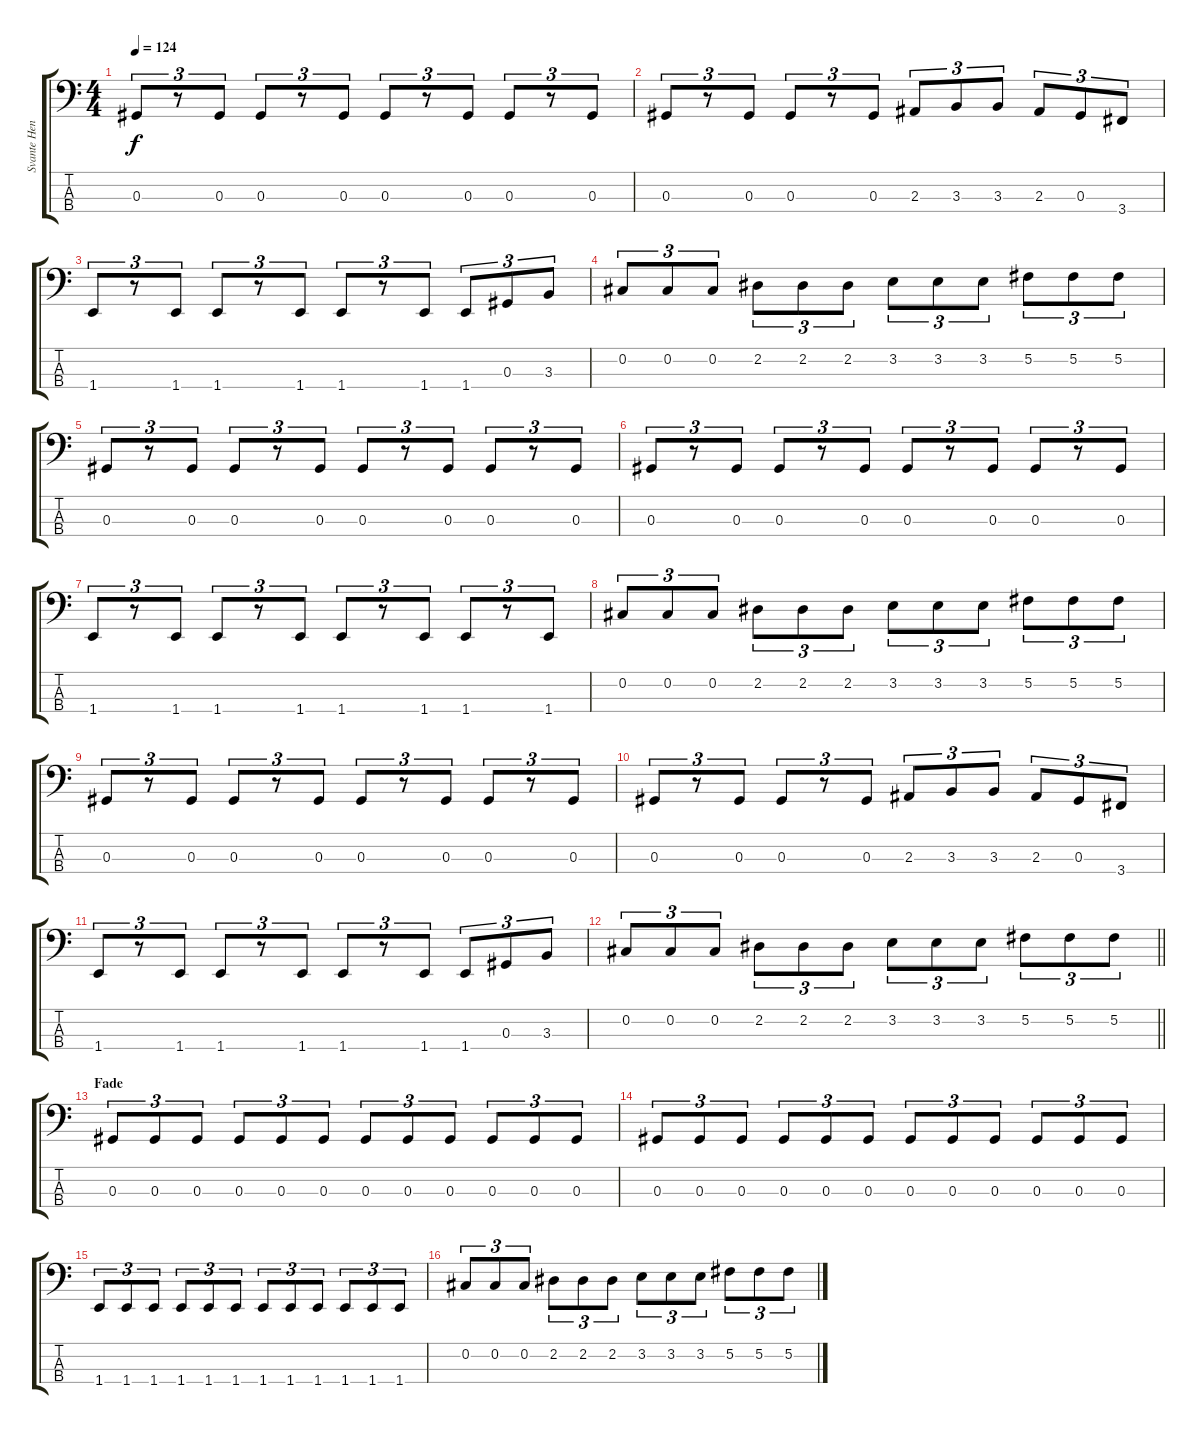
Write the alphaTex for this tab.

\track ("Svante Henrysson" "Svante Hen") {instrument electricbassfinger}
\staff {score tabs}
\tuning (Gb2 Db2 Ab1 Eb1) {hide}
\ts (4 4)
\tempo 124
\clef f4
\ks c
0.3.8{tu (3 2) dy f} r.8{tu (3 2)} 0.3.8{tu (3 2)} 0.3.8{tu (3 2)} r.8{tu (3 2)} 0.3.8{tu (3 2)} 0.3.8{tu (3 2)} r.8{tu (3 2)} 0.3.8{tu (3 2)} 0.3.8{tu (3 2)} r.8{tu (3 2)} 0.3.8{tu (3 2)} |
0.3.8{tu (3 2)} r.8{tu (3 2)} 0.3.8{tu (3 2)} 0.3.8{tu (3 2)} r.8{tu (3 2)} 0.3.8{tu (3 2)} 2.3.8{tu (3 2)} 3.3.8{tu (3 2)} 3.3.8{tu (3 2)} 2.3.8{tu (3 2)} 0.3.8{tu (3 2)} 3.4.8{tu (3 2)} |
1.4.8{tu (3 2)} r.8{tu (3 2)} 1.4.8{tu (3 2)} 1.4.8{tu (3 2)} r.8{tu (3 2)} 1.4.8{tu (3 2)} 1.4.8{tu (3 2)} r.8{tu (3 2)} 1.4.8{tu (3 2)} 1.4.8{tu (3 2)} 0.3.8{tu (3 2)} 3.3.8{tu (3 2)} |
0.2.8{tu (3 2)} 0.2.8{tu (3 2)} 0.2.8{tu (3 2)} 2.2.8{tu (3 2)} 2.2.8{tu (3 2)} 2.2.8{tu (3 2)} 3.2.8{tu (3 2)} 3.2.8{tu (3 2)} 3.2.8{tu (3 2)} 5.2.8{tu (3 2)} 5.2.8{tu (3 2)} 5.2.8{tu (3 2)} |
0.3.8{tu (3 2)} r.8{tu (3 2)} 0.3.8{tu (3 2)} 0.3.8{tu (3 2)} r.8{tu (3 2)} 0.3.8{tu (3 2)} 0.3.8{tu (3 2)} r.8{tu (3 2)} 0.3.8{tu (3 2)} 0.3.8{tu (3 2)} r.8{tu (3 2)} 0.3.8{tu (3 2)} |
0.3.8{tu (3 2)} r.8{tu (3 2)} 0.3.8{tu (3 2)} 0.3.8{tu (3 2)} r.8{tu (3 2)} 0.3.8{tu (3 2)} 0.3.8{tu (3 2)} r.8{tu (3 2)} 0.3.8{tu (3 2)} 0.3.8{tu (3 2)} r.8{tu (3 2)} 0.3.8{tu (3 2)} |
1.4.8{tu (3 2)} r.8{tu (3 2)} 1.4.8{tu (3 2)} 1.4.8{tu (3 2)} r.8{tu (3 2)} 1.4.8{tu (3 2)} 1.4.8{tu (3 2)} r.8{tu (3 2)} 1.4.8{tu (3 2)} 1.4.8{tu (3 2)} r.8{tu (3 2)} 1.4.8{tu (3 2)} |
0.2.8{tu (3 2)} 0.2.8{tu (3 2)} 0.2.8{tu (3 2)} 2.2.8{tu (3 2)} 2.2.8{tu (3 2)} 2.2.8{tu (3 2)} 3.2.8{tu (3 2)} 3.2.8{tu (3 2)} 3.2.8{tu (3 2)} 5.2.8{tu (3 2)} 5.2.8{tu (3 2)} 5.2.8{tu (3 2)} |
0.3.8{tu (3 2)} r.8{tu (3 2)} 0.3.8{tu (3 2)} 0.3.8{tu (3 2)} r.8{tu (3 2)} 0.3.8{tu (3 2)} 0.3.8{tu (3 2)} r.8{tu (3 2)} 0.3.8{tu (3 2)} 0.3.8{tu (3 2)} r.8{tu (3 2)} 0.3.8{tu (3 2)} |
0.3.8{tu (3 2)} r.8{tu (3 2)} 0.3.8{tu (3 2)} 0.3.8{tu (3 2)} r.8{tu (3 2)} 0.3.8{tu (3 2)} 2.3.8{tu (3 2)} 3.3.8{tu (3 2)} 3.3.8{tu (3 2)} 2.3.8{tu (3 2)} 0.3.8{tu (3 2)} 3.4.8{tu (3 2)} |
1.4.8{tu (3 2)} r.8{tu (3 2)} 1.4.8{tu (3 2)} 1.4.8{tu (3 2)} r.8{tu (3 2)} 1.4.8{tu (3 2)} 1.4.8{tu (3 2)} r.8{tu (3 2)} 1.4.8{tu (3 2)} 1.4.8{tu (3 2)} 0.3.8{tu (3 2)} 3.3.8{tu (3 2)} |
\barLineRight lightlight
0.2.8{tu (3 2)} 0.2.8{tu (3 2)} 0.2.8{tu (3 2)} 2.2.8{tu (3 2)} 2.2.8{tu (3 2)} 2.2.8{tu (3 2)} 3.2.8{tu (3 2)} 3.2.8{tu (3 2)} 3.2.8{tu (3 2)} 5.2.8{tu (3 2)} 5.2.8{tu (3 2)} 5.2.8{tu (3 2)} |
\section ("" "Fade")
0.3.8{tu (3 2)} 0.3.8{tu (3 2)} 0.3.8{tu (3 2)} 0.3.8{tu (3 2)} 0.3.8{tu (3 2)} 0.3.8{tu (3 2)} 0.3.8{tu (3 2)} 0.3.8{tu (3 2)} 0.3.8{tu (3 2)} 0.3.8{tu (3 2)} 0.3.8{tu (3 2)} 0.3.8{tu (3 2)} |
0.3.8{tu (3 2)} 0.3.8{tu (3 2)} 0.3.8{tu (3 2)} 0.3.8{tu (3 2)} 0.3.8{tu (3 2)} 0.3.8{tu (3 2)} 0.3.8{tu (3 2)} 0.3.8{tu (3 2)} 0.3.8{tu (3 2)} 0.3.8{tu (3 2)} 0.3.8{tu (3 2)} 0.3.8{tu (3 2)} |
1.4.8{tu (3 2)} 1.4.8{tu (3 2)} 1.4.8{tu (3 2)} 1.4.8{tu (3 2)} 1.4.8{tu (3 2)} 1.4.8{tu (3 2)} 1.4.8{tu (3 2)} 1.4.8{tu (3 2)} 1.4.8{tu (3 2)} 1.4.8{tu (3 2)} 1.4.8{tu (3 2)} 1.4.8{tu (3 2)} |
0.2.8{tu (3 2)} 0.2.8{tu (3 2)} 0.2.8{tu (3 2)} 2.2.8{tu (3 2)} 2.2.8{tu (3 2)} 2.2.8{tu (3 2)} 3.2.8{tu (3 2)} 3.2.8{tu (3 2)} 3.2.8{tu (3 2)} 5.2.8{tu (3 2)} 5.2.8{tu (3 2)} 5.2.8{tu (3 2)}
